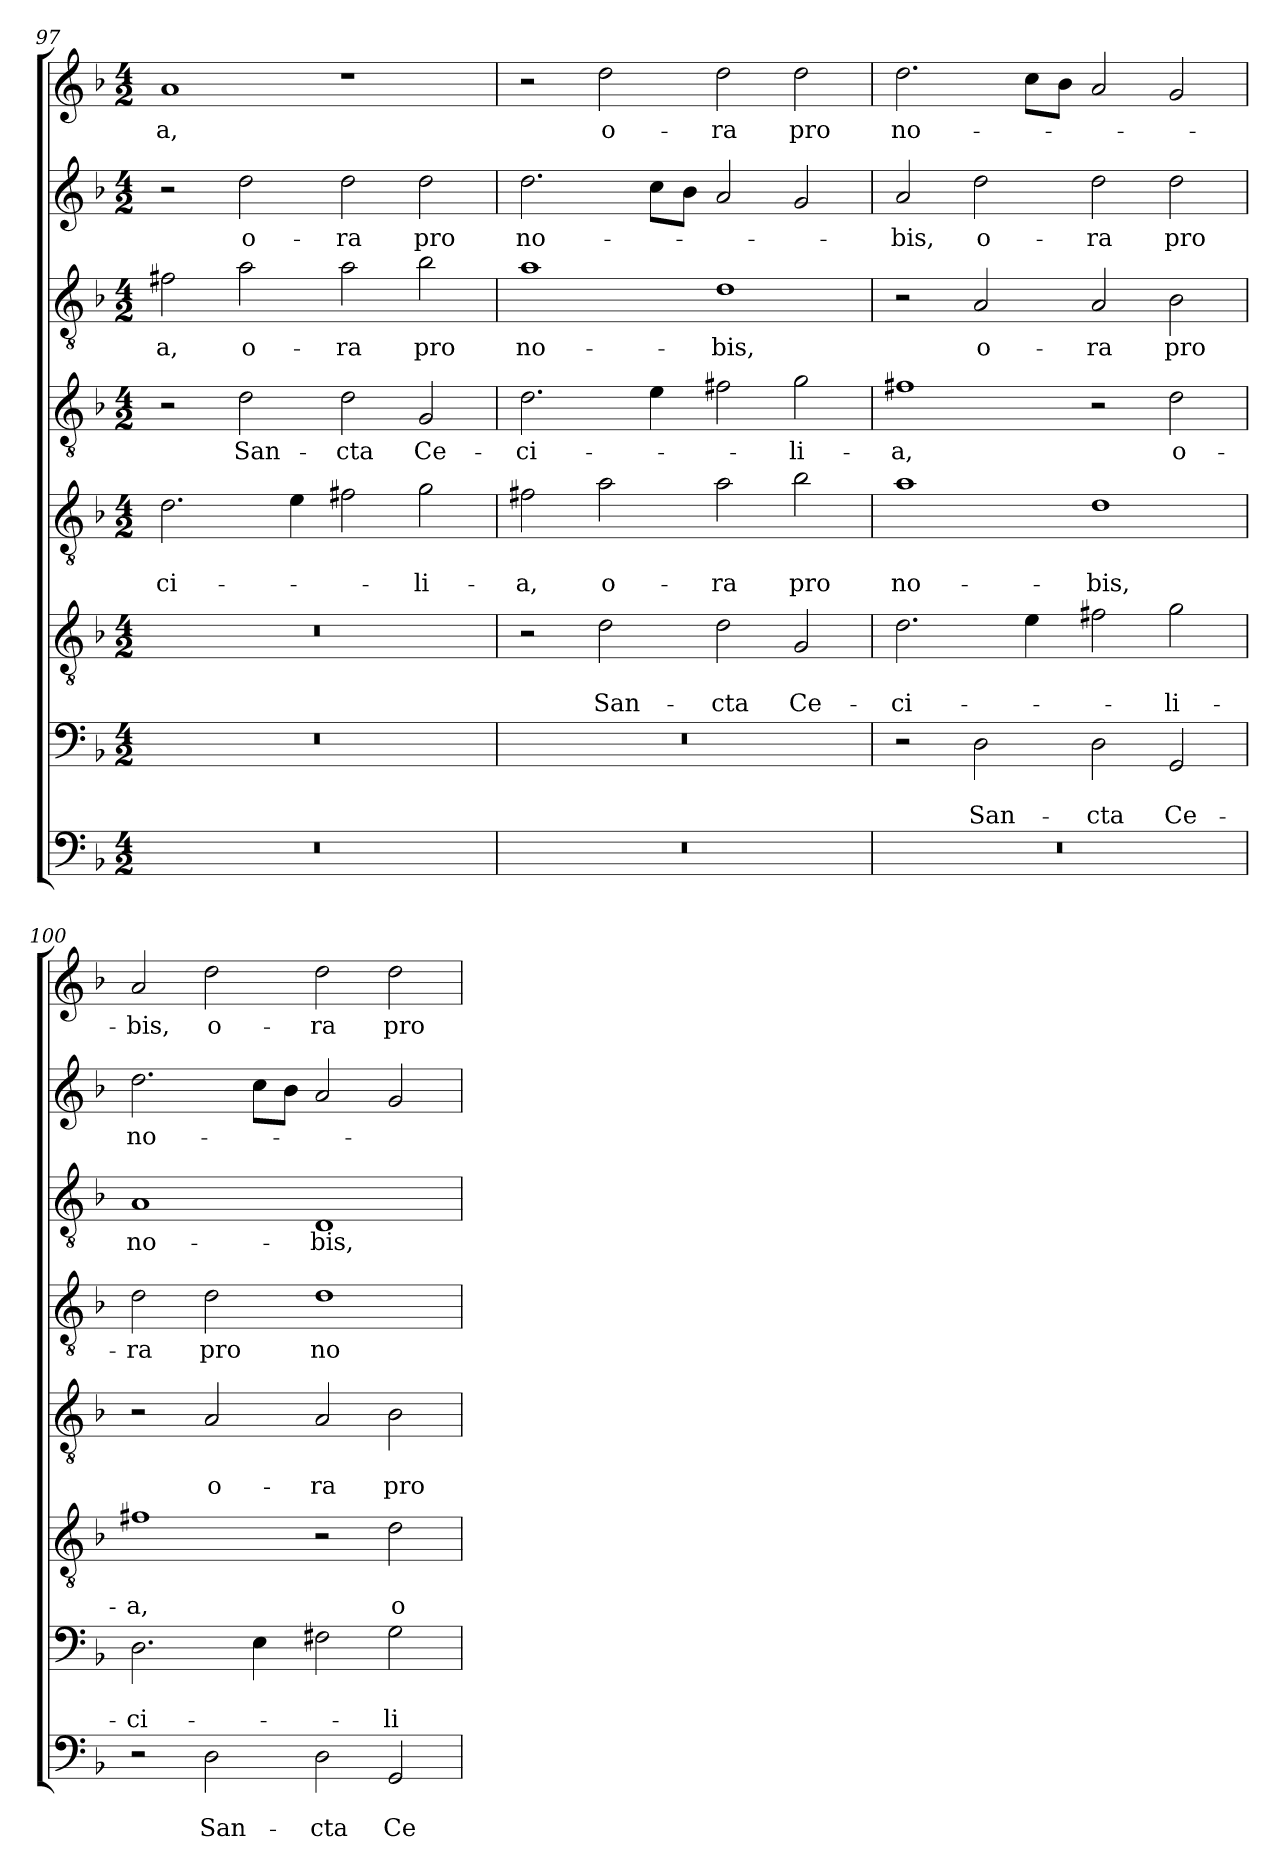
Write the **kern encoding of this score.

**kern	**text	**text	**kern	**text	**text	**kern	**text	**text	**kern	**text	**text	**kern	**text	**kern	**text	**kern	**text	**kern	**text
*part8	*part8	*part8	*part7	*part7	*part7	*part6	*part6	*part6	*part5	*part5	*part5	*part4	*part4	*part3	*part3	*part2	*part2	*part1	*part1
*staff8	*staff8	*staff8	*staff7	*staff7	*staff7	*staff6	*staff6	*staff6	*staff5	*staff5	*staff5	*staff4	*staff4	*staff3	*staff3	*staff2	*staff2	*staff1	*staff1
*clefF4	*	*	*clefF4	*	*	*clefGv2	*	*	*clefGv2	*	*	*clefGv2	*	*clefGv2	*	*clefG2	*	*clefG2	*
*k[b-]	*	*	*k[b-]	*	*	*k[b-]	*	*	*k[b-]	*	*	*k[b-]	*	*k[b-]	*	*k[b-]	*	*k[b-]	*
*F:	*	*	*F:	*	*	*F:	*	*	*F:	*	*	*F:	*	*F:	*	*F:	*	*F:	*
*M4/2	*	*	*M4/2	*	*	*M4/2	*	*	*M4/2	*	*	*M4/2	*	*M4/2	*	*M4/2	*	*M4/2	*
=97	=97	=97	=97	=97	=97	=97	=97	=97	=97	=97	=97	=97	=97	=97	=97	=97	=97	=97	=97
!	!	!	!	!	!	!	!	!	!	!	!LO:LY:b	!	!	!	!LO:LY:b	!	!	!	!LO:LY:b
0r	.	.	0r	.	.	0r	.	.	2.d\	.	-ci-	2r	.	2f#X\	-a,	2r	.	1a	-a,
!	!	!	!	!	!	!	!	!	!	!	!	!	!LO:LY:b	!	!LO:LY:b	!	!LO:LY:b	!	!
.	.	.	.	.	.	.	.	.	.	.	.	2d\	San-	2a\	o-	2dd\	o-	.	.
.	.	.	.	.	.	.	.	.	4e\	.	.	.	.	.	.	.	.	.	.
!	!	!	!	!	!	!	!	!	!	!	!	!	!LO:LY:b	!	!LO:LY:b	!	!LO:LY:b	!	!
.	.	.	.	.	.	.	.	.	2f#X\	.	.	2d\	-cta	2a\	-ra	2dd\	-ra	1r	.
!	!	!	!	!	!	!	!	!	!	!	!LO:LY:b	!	!LO:LY:b	!	!LO:LY:b	!	!LO:LY:b	!	!
.	.	.	.	.	.	.	.	.	2g\	.	-li-	2G/	Ce-	2b-\	pro	2dd\	pro	.	.
=98	=98	=98	=98	=98	=98	=98	=98	=98	=98	=98	=98	=98	=98	=98	=98	=98	=98	=98	=98
!	!	!	!	!	!	!	!	!	!	!	!LO:LY:b	!	!LO:LY:b	!	!LO:LY:b	!	!LO:LY:b	!	!
0r	.	.	0r	.	.	2r	.	.	2f#X\	.	-a,	2.d\	-ci-	1a	no-	2.dd\	no-	2r	.
!	!	!	!	!	!	!	!	!LO:LY:b	!	!	!LO:LY:b	!	!	!	!	!	!	!	!LO:LY:b
.	.	.	.	.	.	2d\	.	San-	2a\	.	o-	.	.	.	.	.	.	2dd\	o-
.	.	.	.	.	.	.	.	.	.	.	.	4e\	.	.	.	8cc\L	.	.	.
.	.	.	.	.	.	.	.	.	.	.	.	.	.	.	.	8b-\J	.	.	.
!	!	!	!	!	!	!	!	!LO:LY:b	!	!	!LO:LY:b	!	!	!	!LO:LY:b	!	!	!	!LO:LY:b
.	.	.	.	.	.	2d\	.	-cta	2a\	.	-ra	2f#X\	.	1d	-bis,	2a/	.	2dd\	-ra
!	!	!	!	!	!	!	!	!LO:LY:b	!	!	!LO:LY:b	!	!LO:LY:b	!	!	!	!	!	!LO:LY:b
.	.	.	.	.	.	2G/	.	Ce-	2b-\	.	pro	2g\	-li-	.	.	2g/	.	2dd\	pro
=99	=99	=99	=99	=99	=99	=99	=99	=99	=99	=99	=99	=99	=99	=99	=99	=99	=99	=99	=99
!	!	!	!	!	!	!	!	!LO:LY:b	!	!	!LO:LY:b	!	!LO:LY:b	!	!	!	!LO:LY:b	!	!LO:LY:b
0r	.	.	2r	.	.	2.d\	.	-ci-	1a	.	no-	1f#X	-a,	2r	.	2a/	-bis,	2.dd\	no-
!	!	!	!	!	!LO:LY:b	!	!	!	!	!	!	!	!	!	!LO:LY:b	!	!LO:LY:b	!	!
.	.	.	2D\	.	San-	.	.	.	.	.	.	.	.	2A/	o-	2dd\	o-	.	.
.	.	.	.	.	.	4e\	.	.	.	.	.	.	.	.	.	.	.	8cc\L	.
.	.	.	.	.	.	.	.	.	.	.	.	.	.	.	.	.	.	8b-\J	.
!	!	!	!	!	!LO:LY:b	!	!	!	!	!	!LO:LY:b	!	!	!	!LO:LY:b	!	!LO:LY:b	!	!
.	.	.	2D\	.	-cta	2f#X\	.	.	1d	.	-bis,	2r	.	2A/	-ra	2dd\	-ra	2a/	.
!	!	!	!	!	!LO:LY:b	!	!	!LO:LY:b	!	!	!	!	!LO:LY:b	!	!LO:LY:b	!	!LO:LY:b	!	!
.	.	.	2GG/	.	Ce-	2g\	.	-li-	.	.	.	2d\	o-	2B-\	pro	2dd\	pro	2g/	.
!!LO:LB:g=z
=100	=100	=100	=100	=100	=100	=100	=100	=100	=100	=100	=100	=100	=100	=100	=100	=100	=100	=100	=100
!	!	!	!	!	!LO:LY:b	!	!	!LO:LY:b	!	!	!	!	!LO:LY:b	!	!LO:LY:b	!	!LO:LY:b	!	!LO:LY:b
2r	.	.	2.D\	.	-ci-	1f#X	.	-a,	2r	.	.	2d\	-ra	1A	no-	2.dd\	no-	2a/	-bis,
!	!	!LO:LY:b	!	!	!	!	!	!	!	!	!LO:LY:b	!	!LO:LY:b	!	!	!	!	!	!LO:LY:b
2D\	.	San-	.	.	.	.	.	.	2A/	.	o-	2d\	pro	.	.	.	.	2dd\	o-
.	.	.	4E\	.	.	.	.	.	.	.	.	.	.	.	.	8cc\L	.	.	.
.	.	.	.	.	.	.	.	.	.	.	.	.	.	.	.	8b-\J	.	.	.
!	!	!LO:LY:b	!	!	!	!	!	!	!	!	!LO:LY:b	!	!LO:LY:b	!	!LO:LY:b	!	!	!	!LO:LY:b
2D\	.	-cta	2F#X\	.	.	2r	.	.	2A/	.	-ra	1d	no-	1D	-bis,	2a/	.	2dd\	-ra
!	!	!LO:LY:b	!	!	!LO:LY:b	!	!	!LO:LY:b	!	!	!LO:LY:b	!	!	!	!	!	!	!	!LO:LY:b
2GG/	.	Ce-	2G\	.	-li-	2d\	.	o-	2B-\	.	pro	.	.	.	.	2g/	.	2dd\	pro
=	=	=	=	=	=	=	=	=	=	=	=	=	=	=	=	=	=	=	=
*-	*-	*-	*-	*-	*-	*-	*-	*-	*-	*-	*-	*-	*-	*-	*-	*-	*-	*-	*-
